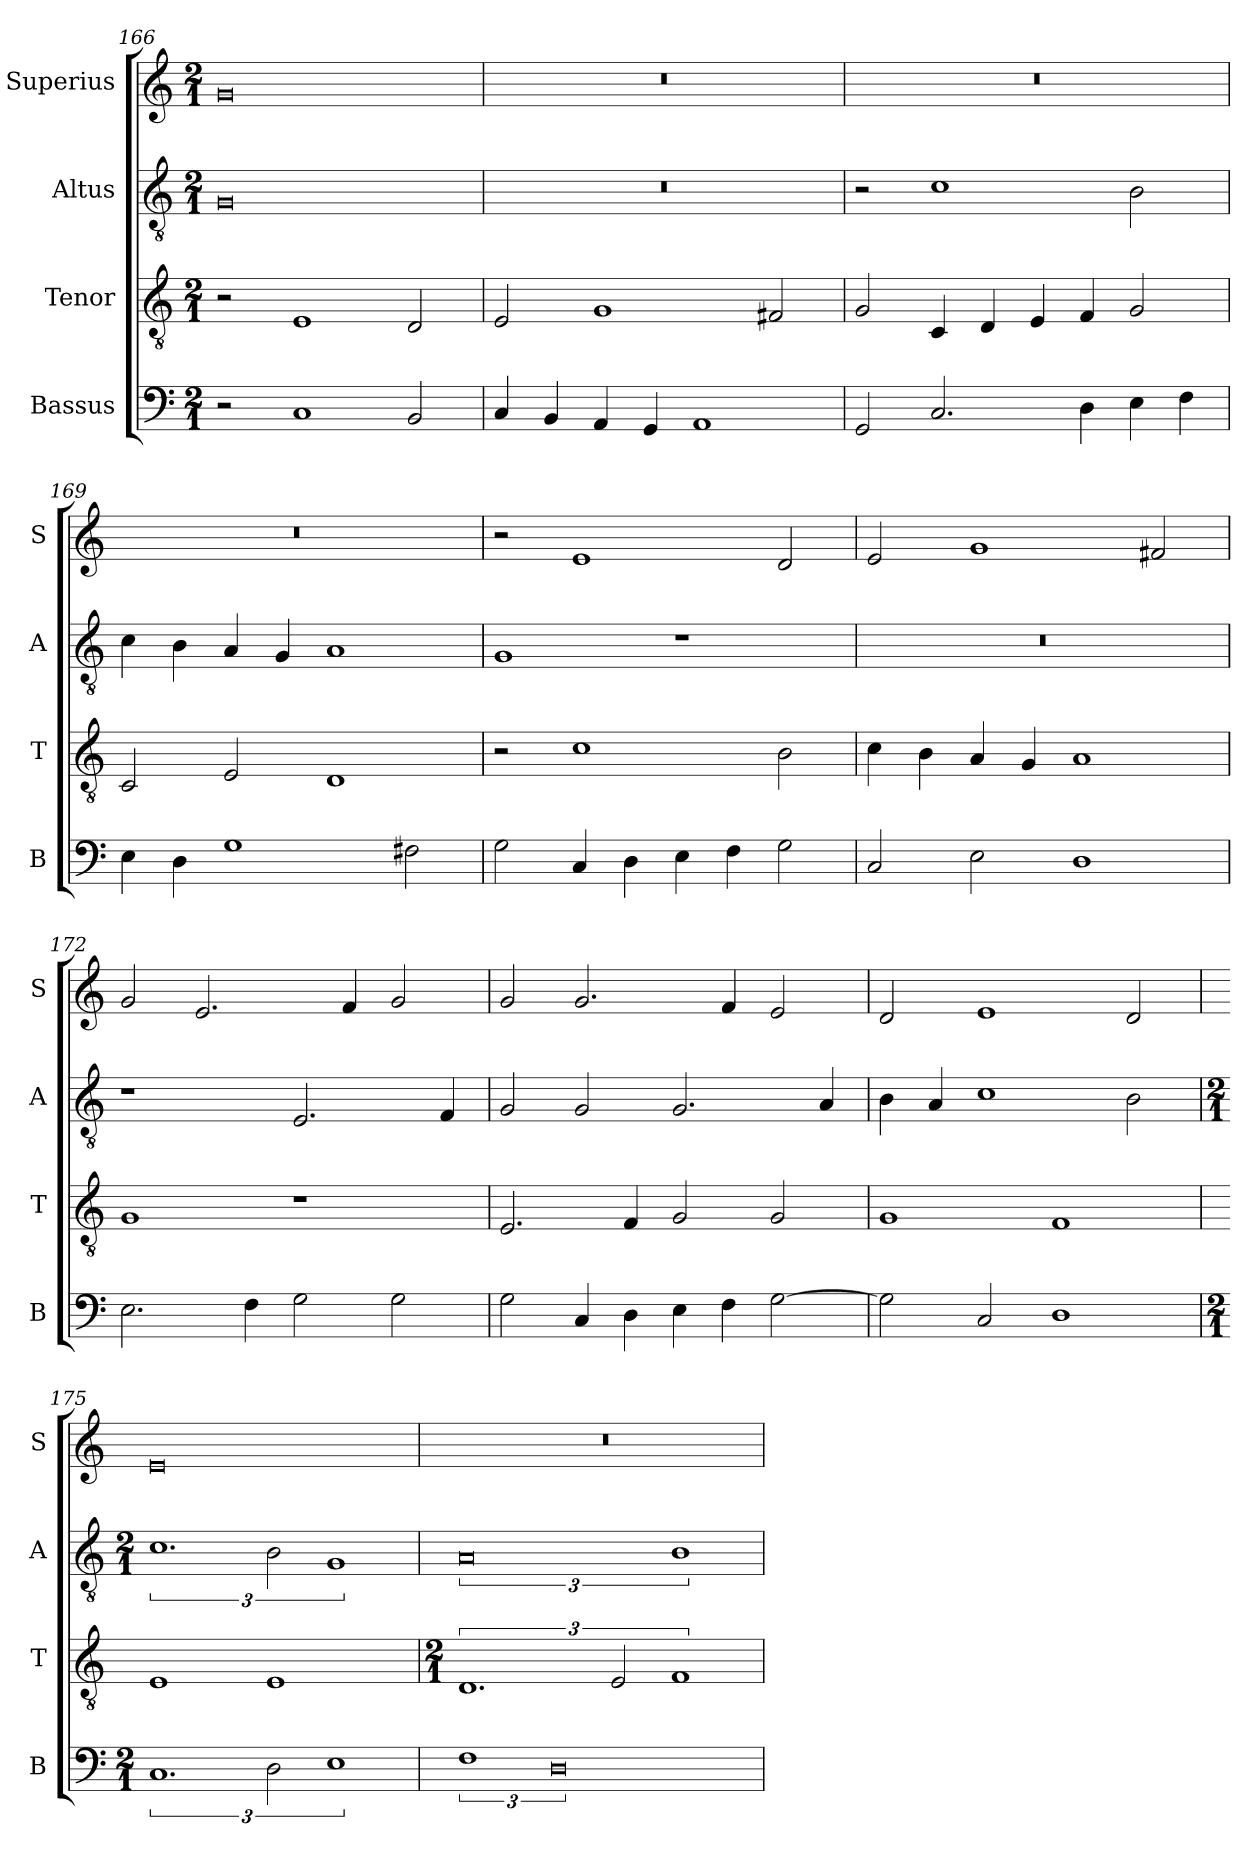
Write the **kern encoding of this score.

**kern	**kern	**kern	**kern
*part4	*part3	*part2	*part1
*staff4	*staff3	*staff2	*staff1
*I"Bassus	*I"Tenor	*I"Altus	*I"Superius
*I'B	*I'T	*I'A	*I'S
*clefF4	*clefGv2	*clefGv2	*clefG2
*k[]	*k[]	*k[]	*k[]
*M2/1	*M2/1	*M2/1	*M2/1
=166	=166	=166	=166
2r	2r	0G	0g
1C	1E	.	.
2BB/	2D/	.	.
=167	=167	=167	=167
4C/	2E/	0r	0r
4BB/	.	.	.
4AA/	1G	.	.
4GG/	.	.	.
1AA	.	.	.
.	2F#X/	.	.
=168	=168	=168	=168
2GG/	2G/	2r	0r
2.C/	4C/	1c	.
.	4D/	.	.
.	4E/	.	.
4D\	4F/	.	.
4E\	2G/	2B\	.
4F\	.	.	.
=169	=169	=169	=169
4E\	2C/	4c\	0r
4D\	.	4B\	.
1G	2E/	4A/	.
.	.	4G/	.
.	1D	1A	.
2F#X\	.	.	.
=170	=170	=170	=170
2G\	2r	1G	2r
4C/	1c	.	1e
4D\	.	.	.
4E\	.	1r	.
4F\	.	.	.
2G\	2B\	.	2d/
=171	=171	=171	=171
2C/	4c\	0r	2e/
.	4B\	.	.
2E\	4A/	.	1g
.	4G/	.	.
1D	1A	.	.
.	.	.	2f#X/
=172	=172	=172	=172
2.E\	1G	1r	2g/
.	.	.	2.e/
4F\	.	.	.
2G\	1r	2.E/	.
.	.	.	4f/
2G\	.	.	2g/
.	.	4F/	.
=173	=173	=173	=173
2G\	2.E/	2G/	2g/
4C/	.	2G/	2.g/
4D\	4F/	.	.
4E\	2G/	2.G/	.
4F\	.	.	4f/
[2G\	2G/	.	2e/
.	.	4A/	.
=174	=174	=174	=174
2G\]	1G	4B\	2d/
.	.	4A/	.
2C/	.	1c	1e
1D	1F	.	.
.	.	2B\	2d/
=175	=175	=175	=175
*M2/1	*	*M2/1	*
3%2.C	1E	3%2.c	0e
3D\	1E	3B\	.
3%2E	.	3%2G	.
=176	=176	=176	=176
*	*M2/1	*	*
3%2F	3%2.D	3%4A	0r
3%4D	.	.	.
.	3E/	.	.
.	3%2F	3%2B	.
=	=	=	=
*-	*-	*-	*-
